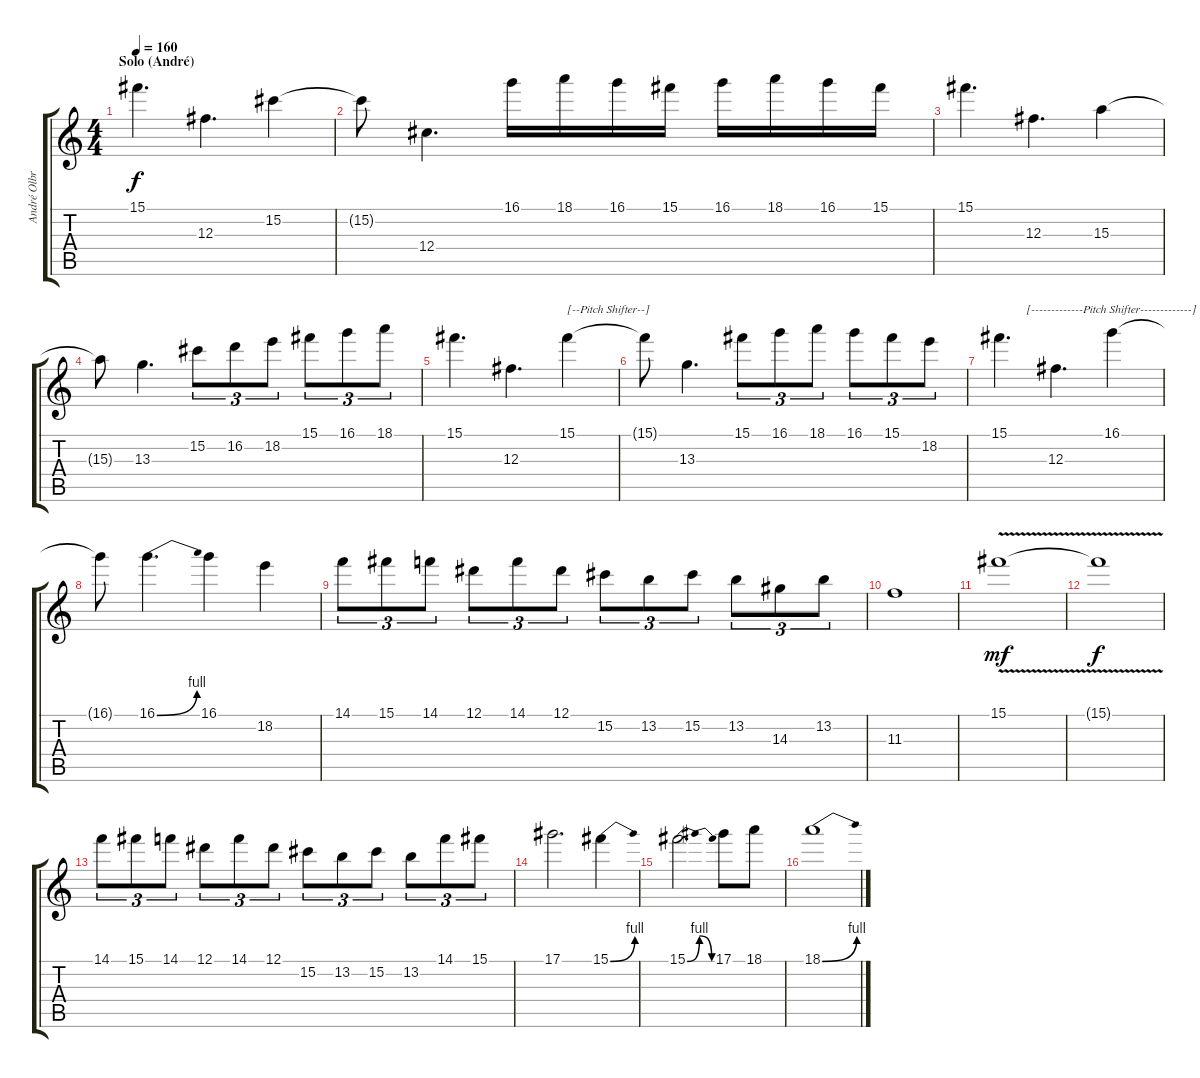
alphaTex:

\track ("André Olbrich" "André Olbr") {instrument distortionguitar}
\staff {score tabs}
\tuning (Eb4 Bb3 Gb3 Db3 Ab2 Eb2) {hide}
\ts (4 4)
\section ("" "Solo (André)")
\tempo 160
\clef g2
\ks c
15.1.4{d dy f volume 15 instrument distortionguitar} 12.3.4{d} 15.2.4 |
15.2{t}.8 12.4.4{d} 16.1.16 18.1.16 16.1.16 15.1.16 16.1.16 18.1.16 16.1.16 15.1.16 |
15.1.4{d} 12.3.4{d} 15.3.4 |
15.3{t}.8 13.3.4{d} 15.2.8{tu (3 2)} 16.2.8{tu (3 2)} 18.2.8{tu (3 2)} 15.1.8{tu (3 2)} 16.1.8{tu (3 2)} 18.1.8{tu (3 2)} |
15.1.4{d} 12.3.4{d} 15.1.4{txt "[--Pitch Shifter--]"} |
15.1{t}.8 13.3.4{d} 15.1.8{tu (3 2)} 16.1.8{tu (3 2)} 18.1.8{tu (3 2)} 16.1.8{tu (3 2)} 15.1.8{tu (3 2)} 18.2.8{tu (3 2)} |
15.1.4{d txt "         [-------------Pitch Shifter-------------]"} 12.3.4{d} 16.1.4 |
16.1{t}.8 16.1{be (bend 0 0 60 4)}.4{d} 16.1.4 18.2.4 |
14.1.8{tu (3 2)} 15.1.8{tu (3 2)} 14.1.8{tu (3 2)} 12.1.8{tu (3 2)} 14.1.8{tu (3 2)} 12.1.8{tu (3 2)} 15.2.8{tu (3 2)} 13.2.8{tu (3 2)} 15.2.8{tu (3 2)} 13.2.8{tu (3 2)} 14.3.8{tu (3 2)} 13.2.8{tu (3 2)} |
11.3.1 |
15.1{v}.1{dy mf} |
15.1{t}.1{dy f} |
14.1.8{tu (3 2)} 15.1.8{tu (3 2)} 14.1.8{tu (3 2)} 12.1.8{tu (3 2)} 14.1.8{tu (3 2)} 12.1.8{tu (3 2)} 15.2.8{tu (3 2)} 13.2.8{tu (3 2)} 15.2.8{tu (3 2)} 13.2.8{tu (3 2)} 14.1.8{tu (3 2)} 15.1.8{tu (3 2)} |
17.1.2{d} 15.1{be (bend 0 0 60 4)}.4 |
15.1{be (bendrelease 0 0 22 4 40 4 60 0)}.2{d} 17.1.8 18.1.8 |
18.1{be (bend 0 0 60 4)}.1
